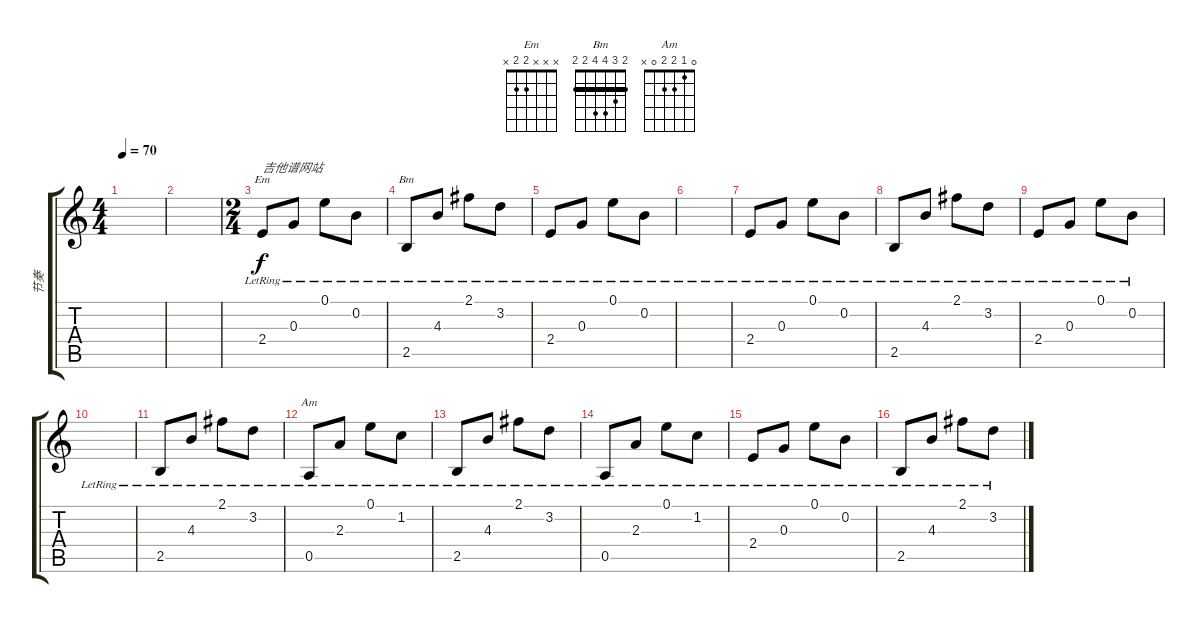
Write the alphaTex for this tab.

\track ("节奏" "节奏") {instrument acousticguitarsteel}
\staff {score tabs}
\tuning (E4 B3 G3 D3 A2 E2) {hide}
\chord ("Em" x x x 2 2 x)
\chord ("Bm" 2 3 4 4 2 2) {barre 2}
\chord ("Am" 0 1 2 2 0 x)
\ts (4 4)
\tempo 70
\clef g2
\ks c
|
|
\ts (2 4)
2.4{lr}.8{ch "Em" txt "吉他谱网站"} 0.3{lr}.8 0.1{lr}.8 0.2{lr}.8 |
2.5{lr}.8{ch "Bm"} 4.3{lr}.8 2.1{lr}.8 3.2{lr}.8 |
2.4{lr}.8 0.3{lr}.8 0.1{lr}.8 0.2{lr}.8 |
|
2.4{lr}.8 0.3{lr}.8 0.1{lr}.8 0.2{lr}.8 |
2.5{lr}.8 4.3{lr}.8 2.1{lr}.8 3.2{lr}.8 |
2.4{lr}.8 0.3{lr}.8 0.1{lr}.8 0.2{lr}.8 |
|
2.5{lr}.8 4.3{lr}.8 2.1{lr}.8 3.2{lr}.8 |
0.5{lr}.8{ch "Am"} 2.3{lr}.8 0.1{lr}.8 1.2{lr}.8 |
2.5{lr}.8 4.3{lr}.8 2.1{lr}.8 3.2{lr}.8 |
0.5{lr}.8 2.3{lr}.8 0.1{lr}.8 1.2{lr}.8 |
2.4{lr}.8 0.3{lr}.8 0.1{lr}.8 0.2{lr}.8 |
2.5{lr}.8 4.3{lr}.8 2.1{lr}.8 3.2{lr}.8
